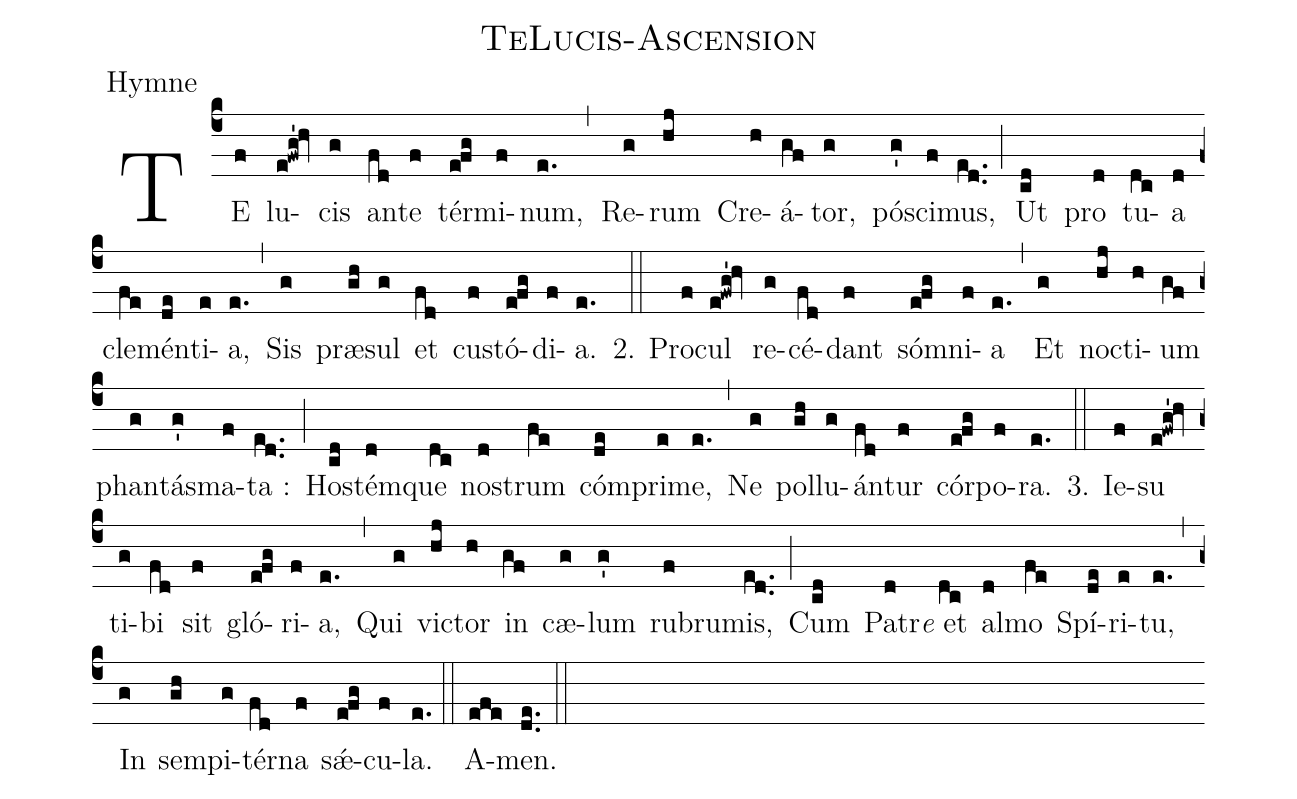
name:TeLucis-Ascension;
office-part:Hymne;
%%
(c4) TE(f) lu(e!fwg'!hv)cis(g) an(fd)te(f) tér(e!fg)mi(f)num,(e.) (,)
Re(g)rum(hj) Cre(h)á(gf)tor,(g) pó(g')sci(f)mus,(ed..) (;)
Ut(cd) pro(d) tu(dc)a(d) cle(fe)mén(de)ti(e)a,(e.) (,)
Sis(g) præ(gh)sul(g) et(fd) cu(f)stó(e!fg)di(f)a.(e.) (::)

2. Pr{o}(f)cul(e!fwg'!hv) re(g)cé(fd)dant(f) só(e!fg)mni(f)a(e.) (,)
Et(g) no(hj)cti(h)um(gf) phan(g)tás(g')ma(f)ta :(ed..) (;)
Ho(cd)stém(d)que(dc) no(d)strum(fe) cóm(de)pri(e)me,(e.) (,)
Ne(g) pol(gh)lu(g)án(fd)tur(f) cór(e!fg)po(f)ra.(e.) (::)

3. I{e}(f)su(e!fwg'!hv) ti(g)bi(fd) sit(f) gló(e!fg)ri(f)a,(e.) (,)
Qui(g) vi(hj)ctor(h) in(gf) cæ(g)lum(g') rubrum(f)is,(ed..) (;)
Cum(cd) Pa(d)tr<i>e</i> {e}t(dc) al(d)mo(fe) Spí(de)ri(e)tu,(e.) (,)
In(g) sem(gh)pi(g)tér(fd)na(f) sǽ(e!fg)cu(f)la.(e.) (::)

A(efe)men.(de..) (::)
